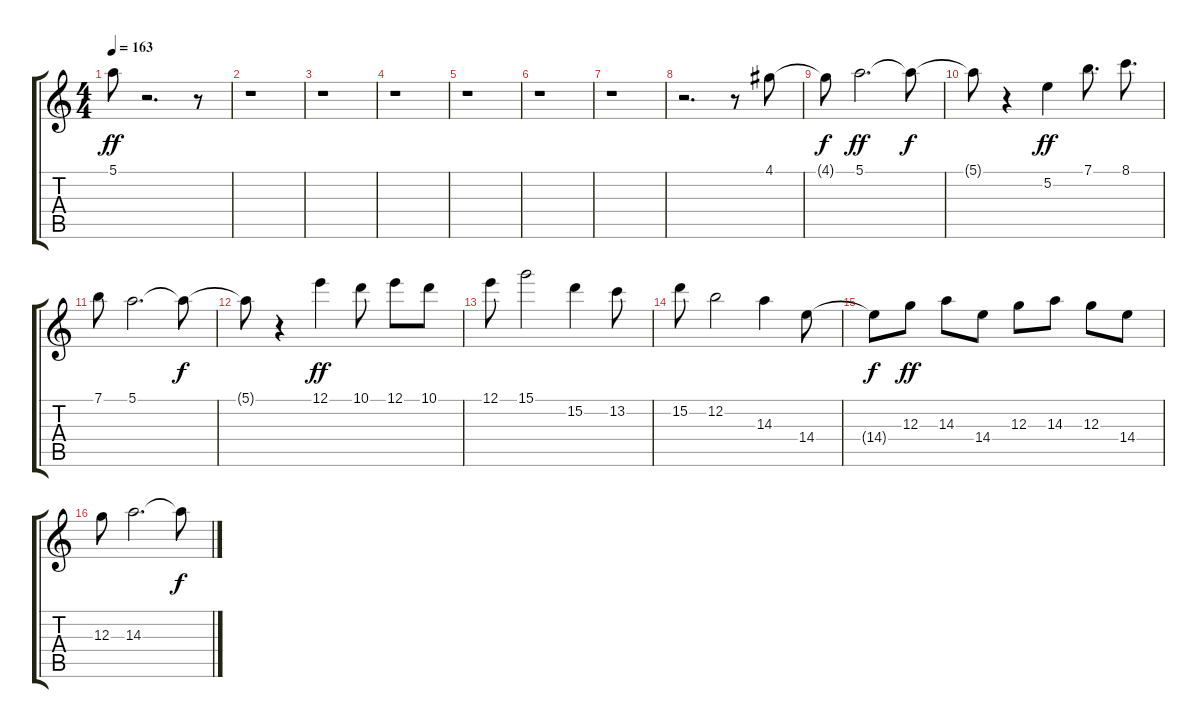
\track "" {instrument distortionguitar}
\staff {score tabs}
\tuning (E4 B3 G3 D3 A2 E2) {hide}
\ts (4 4)
\tempo 163
\clef g2
\ks c
5.1.8{dy ff} r.2{d} r.8 |
r.1 |
r.1 |
r.1 |
r.1 |
r.1 |
r.1 |
r.2{d} r.8 4.1.8 |
4.1{t}.8{dy f} 5.1.2{d dy ff} 5.1{t}.8{dy f} |
5.1{t}.8 r.4 5.2.4{dy ff} 7.1.8{d} 8.1.8{d} |
7.1.8 5.1.2{d} 5.1{t}.8{dy f} |
5.1{t}.8 r.4 12.1.4{dy ff} 10.1.8 12.1.8 10.1.8 |
12.1.8 15.1.2 15.2.4 13.2.8 |
15.2.8 12.2.2 14.3.4 14.4.8 |
14.4{t}.8{dy f} 12.3.8{dy ff} 14.3.8 14.4.8 12.3.8 14.3.8 12.3.8 14.4.8 |
12.3.8 14.3.2{d} 14.3{t}.8{dy f}
